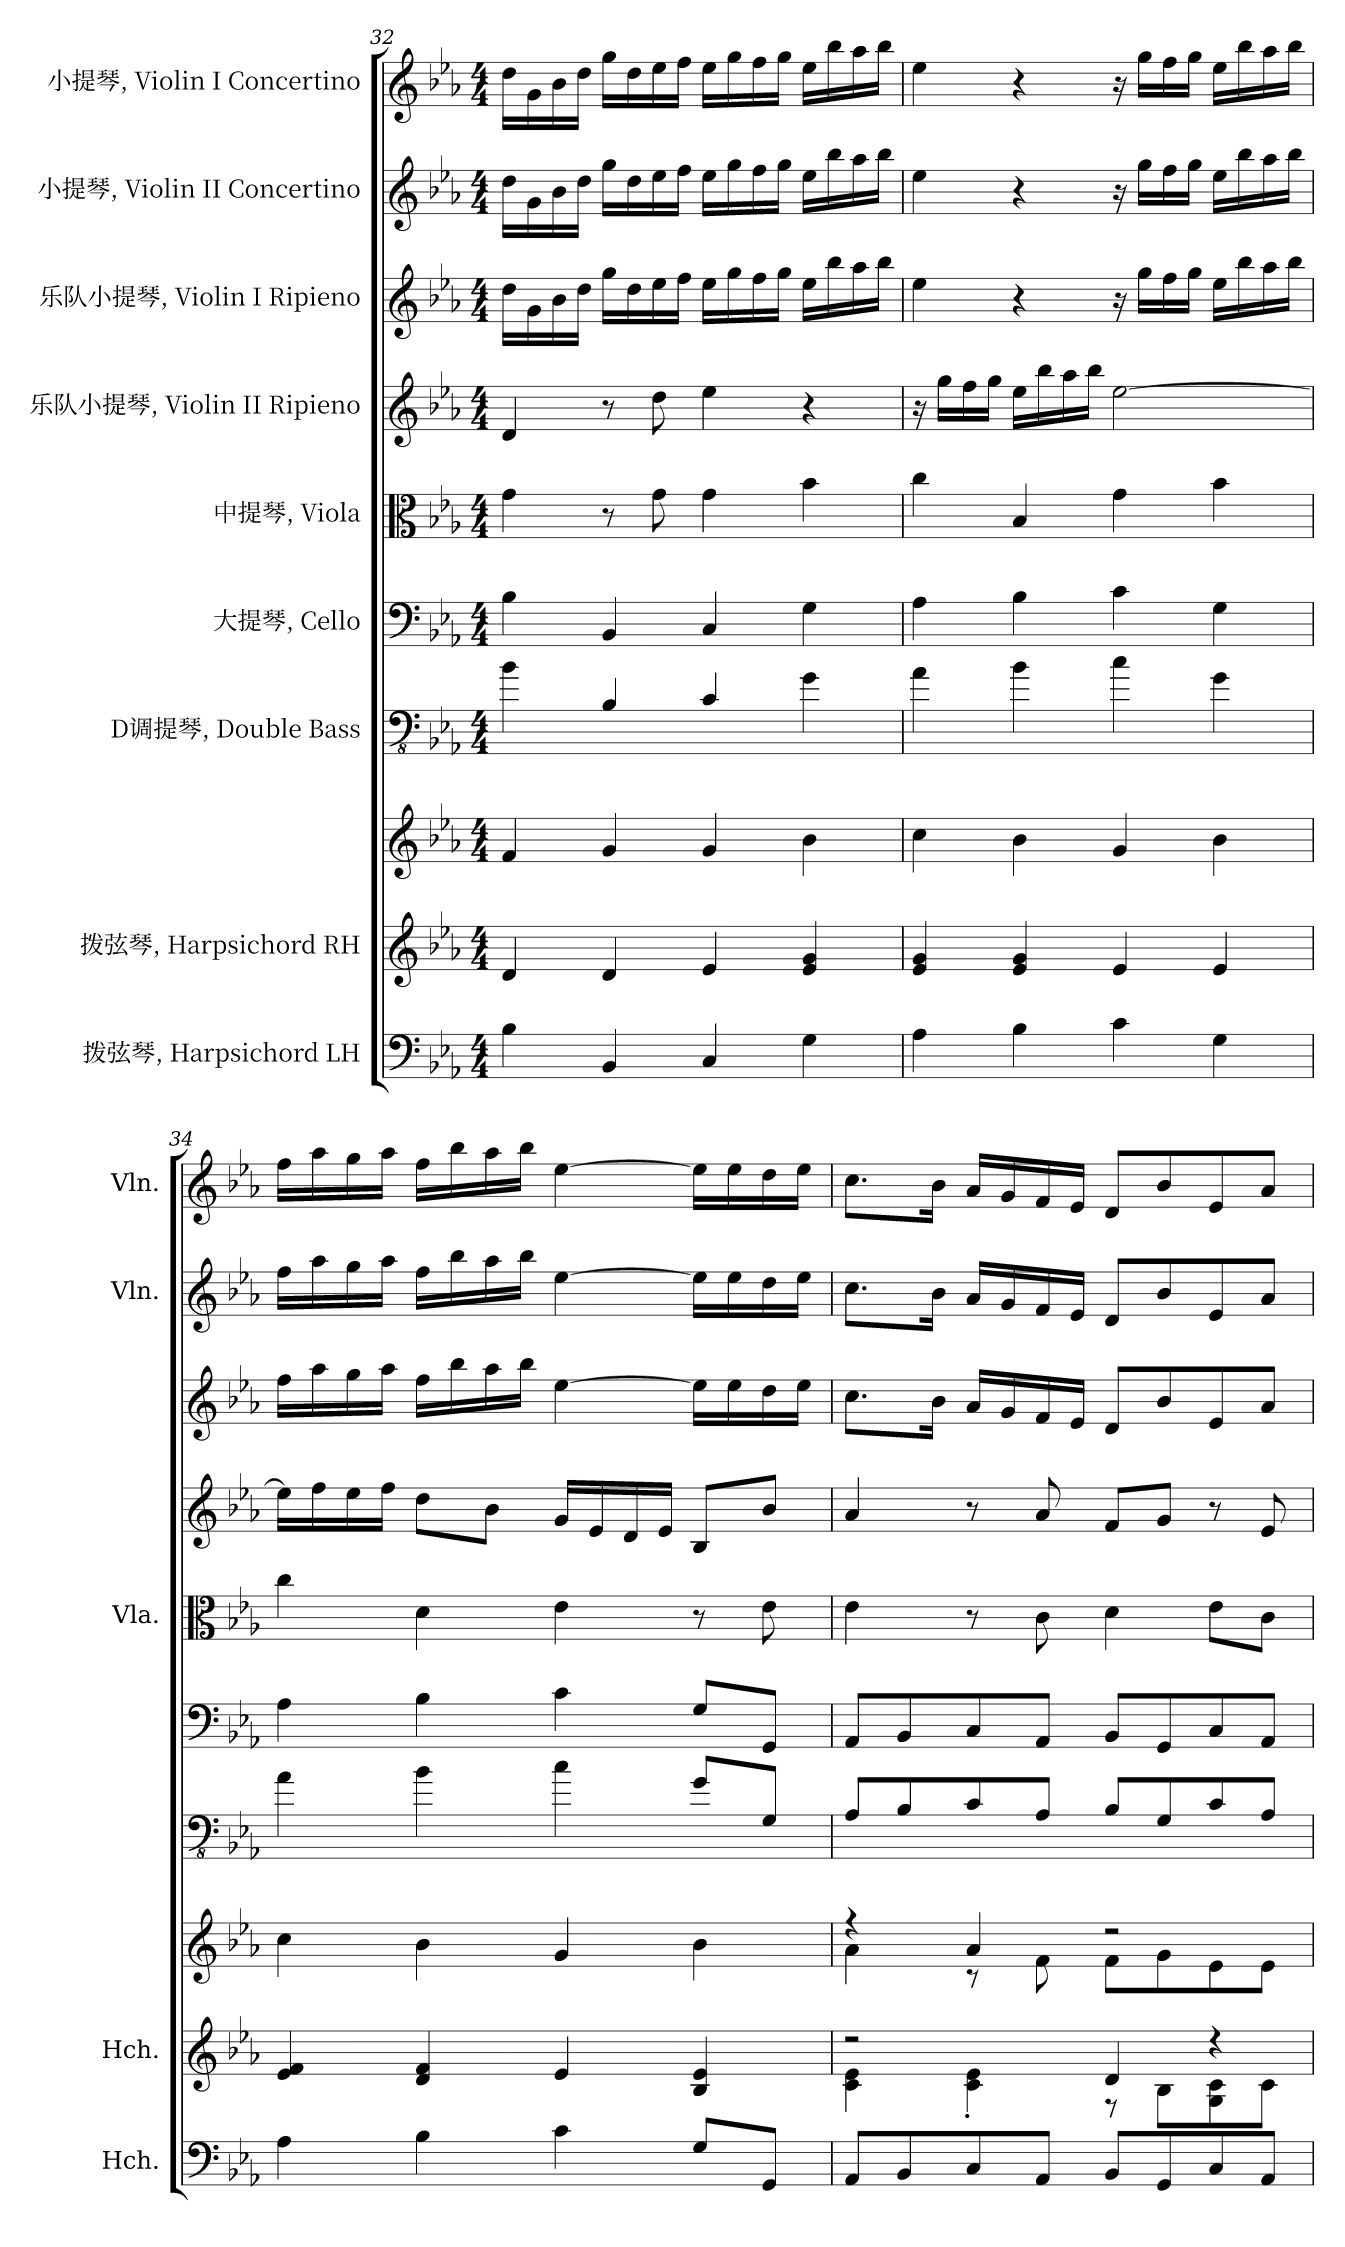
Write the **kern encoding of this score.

**kern	**kern	**kern	**kern	**kern	**kern	**kern	**kern	**kern	**kern
*part9	*part8	*part8	*part7	*part6	*part5	*part4	*part3	*part2	*part1
*staff10	*staff9	*staff8	*staff7	*staff6	*staff5	*staff4	*staff3	*staff2	*staff1
*I"拨弦琴, Harpsichord LH	*I"拨弦琴, Harpsichord RH	*	*I"D调提琴, Double Bass	*I"大提琴, Cello	*I"中提琴, Viola	*I"乐队小提琴, Violin II Ripieno	*I"乐队小提琴, Violin I Ripieno	*I"小提琴, Violin II Concertino	*I"小提琴, Violin I Concertino
*I'Hch.	*I'Hch.	*	*	*	*I'Vla.	*	*	*I'Vln.	*I'Vln.
!!LO:PB:g=z
*clefF4	*clefG2	*clefG2	*clefFv4	*clefF4	*clefC3	*clefG2	*clefG2	*clefG2	*clefG2
*	*	*	*ITrd7c12	*	*	*	*	*	*
*k[b-e-a-]	*k[b-e-a-]	*k[b-e-a-]	*k[b-e-a-]	*k[b-e-a-]	*k[b-e-a-]	*k[b-e-a-]	*k[b-e-a-]	*k[b-e-a-]	*k[b-e-a-]
*M4/4	*M4/4	*M4/4	*M4/4	*M4/4	*M4/4	*M4/4	*M4/4	*M4/4	*M4/4
=32	=32	=32	=32	=32	=32	=32	=32	=32	=32
4B-\	4d/	4f/	4BB-\	4B-\	4g\	4d/	16dd\LL	16dd\LL	16dd\LL
.	.	.	.	.	.	.	16g\	16g\	16g\
.	.	.	.	.	.	.	16b-\	16b-\	16b-\
.	.	.	.	.	.	.	16dd\JJ	16dd\JJ	16dd\JJ
4BB-/	4d/	4g/	4BBB-/	4BB-/	8r	8r	16gg\LL	16gg\LL	16gg\LL
.	.	.	.	.	.	.	16dd\	16dd\	16dd\
.	.	.	.	.	8g\	8dd\	16ee-\	16ee-\	16ee-\
.	.	.	.	.	.	.	16ff\JJ	16ff\JJ	16ff\JJ
4C/	4e-/	4g/	4CC/	4C/	4g\	4ee-\	16ee-\LL	16ee-\LL	16ee-\LL
.	.	.	.	.	.	.	16gg\	16gg\	16gg\
.	.	.	.	.	.	.	16ff\	16ff\	16ff\
.	.	.	.	.	.	.	16gg\JJ	16gg\JJ	16gg\JJ
4G\	4e-/ 4g/	4b-\	4GG\	4G\	4b-\	4r	16ee-\LL	16ee-\LL	16ee-\LL
.	.	.	.	.	.	.	16bb-\	16bb-\	16bb-\
.	.	.	.	.	.	.	16aa-\	16aa-\	16aa-\
.	.	.	.	.	.	.	16bb-\JJ	16bb-\JJ	16bb-\JJ
=33	=33	=33	=33	=33	=33	=33	=33	=33	=33
4A-\	4e-/ 4g/	4cc\	4AA-\	4A-\	4cc\	16r	4ee-\	4ee-\	4ee-\
.	.	.	.	.	.	16gg\LL	.	.	.
.	.	.	.	.	.	16ff\	.	.	.
.	.	.	.	.	.	16gg\JJ	.	.	.
4B-\	4e-/ 4g/	4b-\	4BB-\	4B-\	4B-/	16ee-\LL	4r	4r	4r
.	.	.	.	.	.	16bb-\	.	.	.
.	.	.	.	.	.	16aa-\	.	.	.
.	.	.	.	.	.	16bb-\JJ	.	.	.
4c\	4e-/	4g/	4C\	4c\	4g\	[2ee-\	16r	16r	16r
.	.	.	.	.	.	.	16gg\LL	16gg\LL	16gg\LL
.	.	.	.	.	.	.	16ff\	16ff\	16ff\
.	.	.	.	.	.	.	16gg\JJ	16gg\JJ	16gg\JJ
4G\	4e-/	4b-\	4GG\	4G\	4b-\	.	16ee-\LL	16ee-\LL	16ee-\LL
.	.	.	.	.	.	.	16bb-\	16bb-\	16bb-\
.	.	.	.	.	.	.	16aa-\	16aa-\	16aa-\
.	.	.	.	.	.	.	16bb-\JJ	16bb-\JJ	16bb-\JJ
!!LO:PB:g=z
=34	=34	=34	=34	=34	=34	=34	=34	=34	=34
4A-\	4e-/ 4f/	4cc\	4AA-\	4A-\	4cc\	16ee-\LL]	16ff\LL	16ff\LL	16ff\LL
.	.	.	.	.	.	16ff\	16aa-\	16aa-\	16aa-\
.	.	.	.	.	.	16ee-\	16gg\	16gg\	16gg\
.	.	.	.	.	.	16ff\JJ	16aa-\JJ	16aa-\JJ	16aa-\JJ
4B-\	4d/ 4f/	4b-\	4BB-\	4B-\	4d\	8dd\L	16ff\LL	16ff\LL	16ff\LL
.	.	.	.	.	.	.	16bb-\	16bb-\	16bb-\
.	.	.	.	.	.	8b-\J	16aa-\	16aa-\	16aa-\
.	.	.	.	.	.	.	16bb-\JJ	16bb-\JJ	16bb-\JJ
4c\	4e-/	4g/	4C\	4c\	4e-\	16g/LL	[4ee-\	[4ee-\	[4ee-\
.	.	.	.	.	.	16e-/	.	.	.
.	.	.	.	.	.	16d/	.	.	.
.	.	.	.	.	.	16e-/JJ	.	.	.
8G/L	4B-/ 4e-/	4b-\	8GG/L	8G/L	8r	8B-/L	16ee-\LL]	16ee-\LL]	16ee-\LL]
.	.	.	.	.	.	.	16ee-\	16ee-\	16ee-\
8GG/J	.	.	8GGG/J	8GG/J	8e-\	8b-/J	16dd\	16dd\	16dd\
.	.	.	.	.	.	.	16ee-\JJ	16ee-\JJ	16ee-\JJ
=35	=35	=35	=35	=35	=35	=35	=35	=35	=35
*	*^	*^	*	*	*	*	*	*	*
8AA-/L	2r	4c\ 4e-\	4r	4a-\	8AAA-/L	8AA-/L	4e-\	4a-/	8.cc\L	8.cc\L	8.cc\L
8BB-/	.	.	.	.	8BBB-/	8BB-/	.	.	.	.	.
.	.	.	.	.	.	.	.	.	16b-\Jk	16b-\Jk	16b-\Jk
8C/	.	4c\' 4e-\'	4a-/	8r	8CC/	8C/	8r	8r	16a-/LL	16a-/LL	16a-/LL
.	.	.	.	.	.	.	.	.	16g/	16g/	16g/
8AA-/J	.	.	.	8f\	8AAA-/J	8AA-/J	8c\	8a-/	16f/	16f/	16f/
.	.	.	.	.	.	.	.	.	16e-/JJ	16e-/JJ	16e-/JJ
8BB-/L	4d/	8r	2r	8f\L	8BBB-/L	8BB-/L	4d\	8f/L	8d/L	8d/L	8d/L
8GG/	.	8B-\L	.	8g\	8GGG/	8GG/	.	8g/J	8b-/	8b-/	8b-/
8C/	4r	8G\ 8c\	.	8e-\	8CC/	8C/	8e-\L	8r	8e-/	8e-/	8e-/
8AA-/J	.	8c\J	.	8e-\J	8AAA-/J	8AA-/J	8c\J	8e-/	8a-/J	8a-/J	8a-/J
*	*v	*v	*	*	*	*	*	*	*	*	*
*	*	*v	*v	*	*	*	*	*	*	*
=	=	=	=	=	=	=	=	=	=
*-	*-	*-	*-	*-	*-	*-	*-	*-	*-
